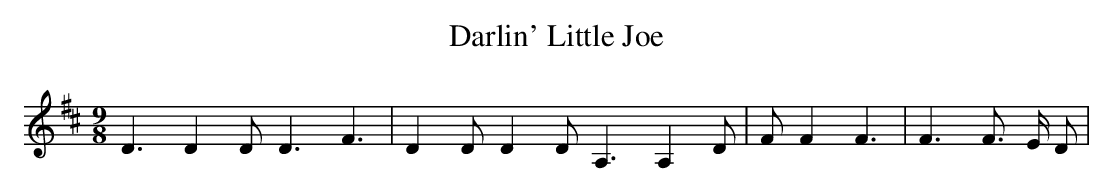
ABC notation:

X:1
T:Darlin' Little Joe
M:9/8
L:1/4
K:D
 D3/2 D D/2 D3/2 F3/2| D D/2 D D/2 A,3/2 A, D/2| F/2 F F3/2| F3/2 F3/4 E/4 D/2|\
